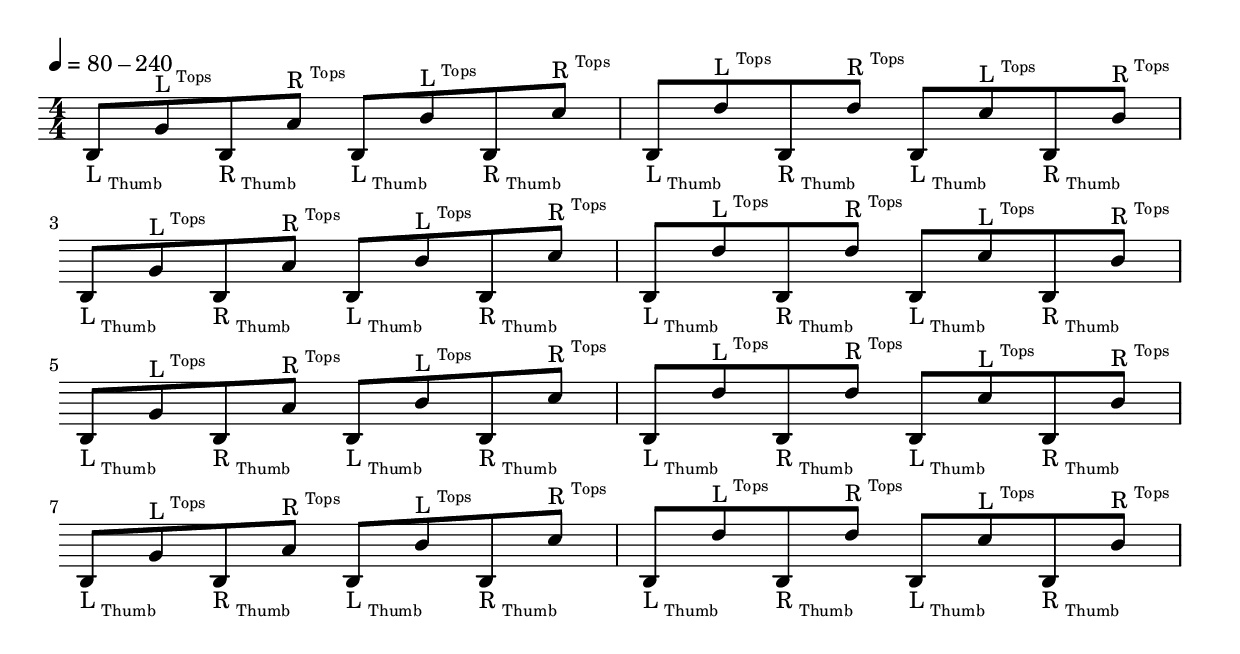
\version "2.24.1"
\include "../global.ly"

\layout {
  indent = -3.5
}

\relative c' {
  \defaultScoreSettings
  \tempo 4 = 80 - 240
  \time 4/4

  \repeat unfold 4 {

    b8_\LThumbBtm g'^\LTopsTop b,_\RThumbBtm a'^\RTopsTop
    b,_\LThumbBtm b'^\LTopsTop b,_\RThumbBtm c'^\RTopsTop
    b,_\LThumbBtm d'^\LTopsTop b,_\RThumbBtm d'^\RTopsTop
    b,_\LThumbBtm c'^\LTopsTop b,_\RThumbBtm b'^\RTopsTop
    \break

  }
}